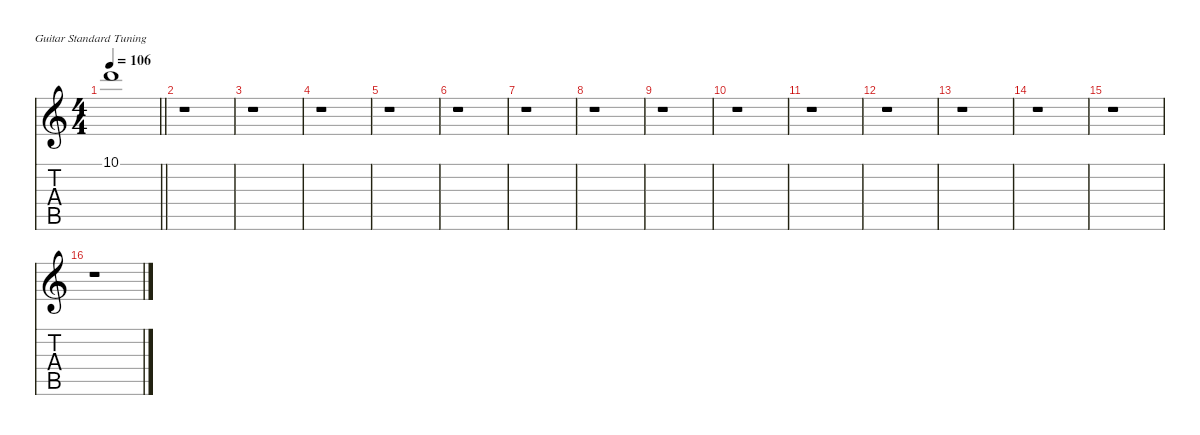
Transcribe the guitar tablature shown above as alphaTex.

\defaultSystemsLayout 4
\hideDynamics
\bracketExtendMode nobrackets
\singleTrackTrackNamePolicy hidden
\multiTrackTrackNamePolicy hidden
\otherSystemsTrackNameOrientation horizontal
\track ("Kirk 2nd guitar" "dist.guit.") {defaultSystemsLayout 8 instrument distortionguitar}
\staff {score tabs}
\tuning (E4 B3 G3 D3 A2 E2)
\ts (4 4)
\tempo 106
\clef g2
\barLineRight lightlight
\ks c
10.1{t}.1{dy f beam Down} |
r.1{beam Down} |
r.1{beam Down} |
r.1{beam Down} |
r.1{beam Down} |
r.1{beam Down} |
r.1{beam Down} |
r.1{beam Down} |
r.1{beam Down} |
r.1{beam Down} |
r.1{beam Down} |
r.1{beam Down} |
r.1{beam Down} |
r.1{beam Down} |
r.1{beam Down} |
r.1{beam Down}
